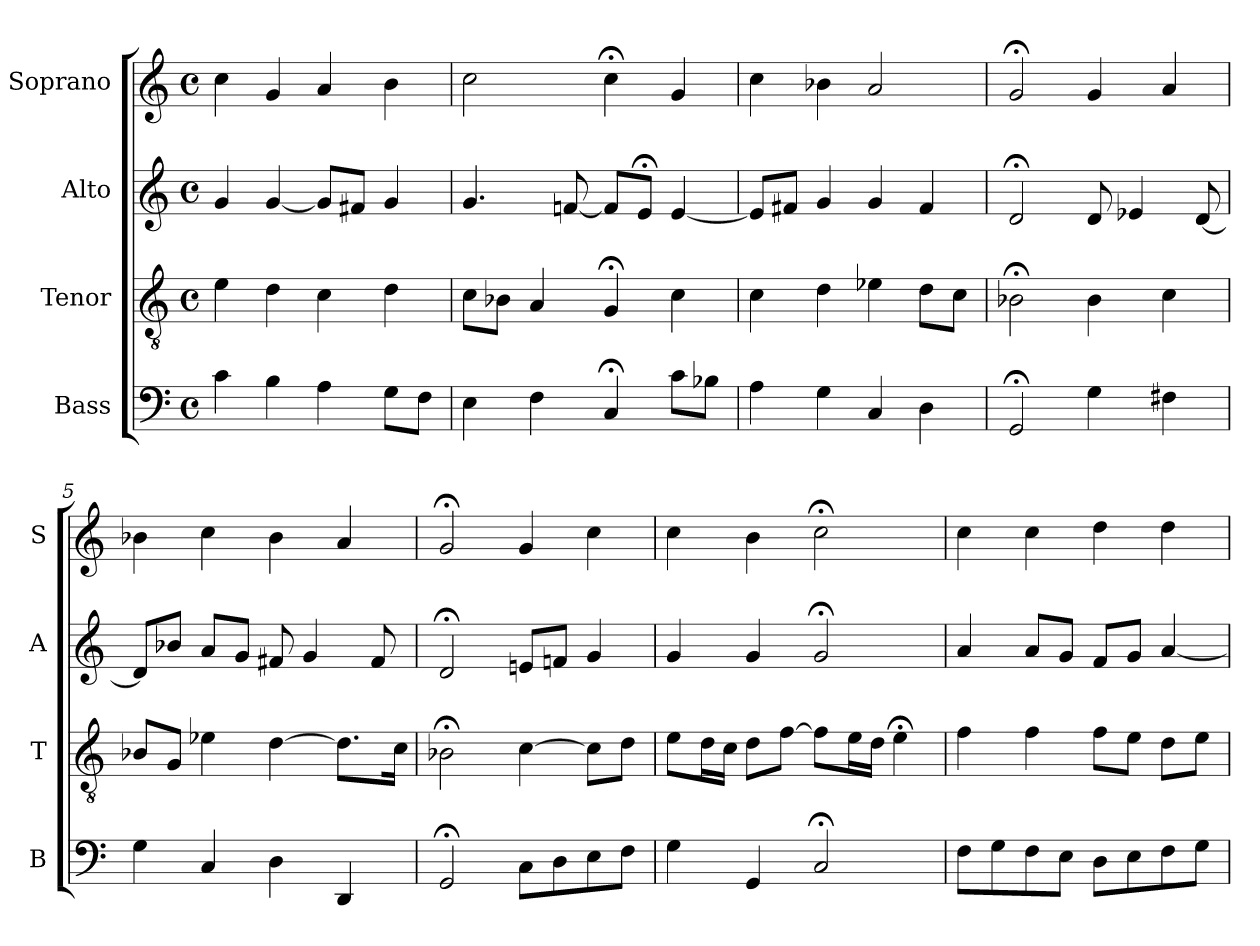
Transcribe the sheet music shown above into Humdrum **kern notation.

**kern	**kern	**kern	**kern
*part4	*part3	*part2	*part1
*staff4	*staff3	*staff2	*staff1
*I"Bass	*I"Tenor	*I"Alto	*I"Soprano
*I'B	*I'T	*I'A	*I'S
*clefF4	*clefGv2	*clefG2	*clefG2
*k[]	*k[]	*k[]	*k[]
*C:	*C:	*C:	*C:
*M4/4	*M4/4	*M4/4	*M4/4
*met(c)	*met(c)	*met(c)	*met(c)
*MM100	*MM100	*MM100	*MM100
=1	=1	=1	=1
4c	4e	4g	4cc
4B	4d	[4g	4g
4A	4c	8gL]	4a
.	.	8f#XJ	.
8GL	4d	4g	4b
8FJ	.	.	.
=2	=2	=2	=2
4E	8cL	4.g	2cc
.	8B-XJ	.	.
4F	4A	.	.
.	.	[8fn	.
4C;<	4G;<	8fL]	4cc;<
.	.	8e;<J	.
8cL	4c	[4e	4g
8B-XJ	.	.	.
=3	=3	=3	=3
4A	4c	8eL]	4cc
.	.	8f#XJ	.
4G	4d	4g	4b-X
4C	4e-X	4g	2a
4D	8dL	4f#	.
.	8cJ	.	.
=4	=4	=4	=4
2GG;<	2B-X;<	2d;<	2g;<
4G	4B-	8d	4g
.	.	4e-X	.
4F#X	4c	.	4a
.	.	[8d	.
=5	=5	=5	=5
4G	8B-XL	8dL]	4b-X
.	8GJ	8b-XJ	.
4C	4e-X	8aL	4cc
.	.	8gJ	.
4D	[4d	8f#X	4b-
.	.	4g	.
4DD	8.dL]	.	4a
.	.	8f#	.
.	16cJk	.	.
=6	=6	=6	=6
2GG;<	2B-X;<	2d;<	2g;<
8CL	[4c	8enL	4g
8D	.	8fnJ	.
8E	8cL]	4g	4cc
8FJ	8dJ	.	.
=7	=7	=7	=7
4Gi	8eiL	4gi	4cci
.	16dL	.	.
.	16cJJ	.	.
4GG	8dL	4g	4b
.	[8fJ	.	.
2C;<	8fL]	2g;<	2cc;<
.	16eL	.	.
.	16dJJ	.	.
.	4e;<	.	.
=8	=8	=8	=8
8FL	4f	4a	4cc
8G	.	.	.
8F	4f	8aL	4cc
8EJ	.	8gJ	.
8DL	8fL	8fL	4dd
8E	8eJ	8gJ	.
8F	8dL	[4a	4dd
8GJ	8eJ	.	.
=	=	=	=
*-	*-	*-	*-
